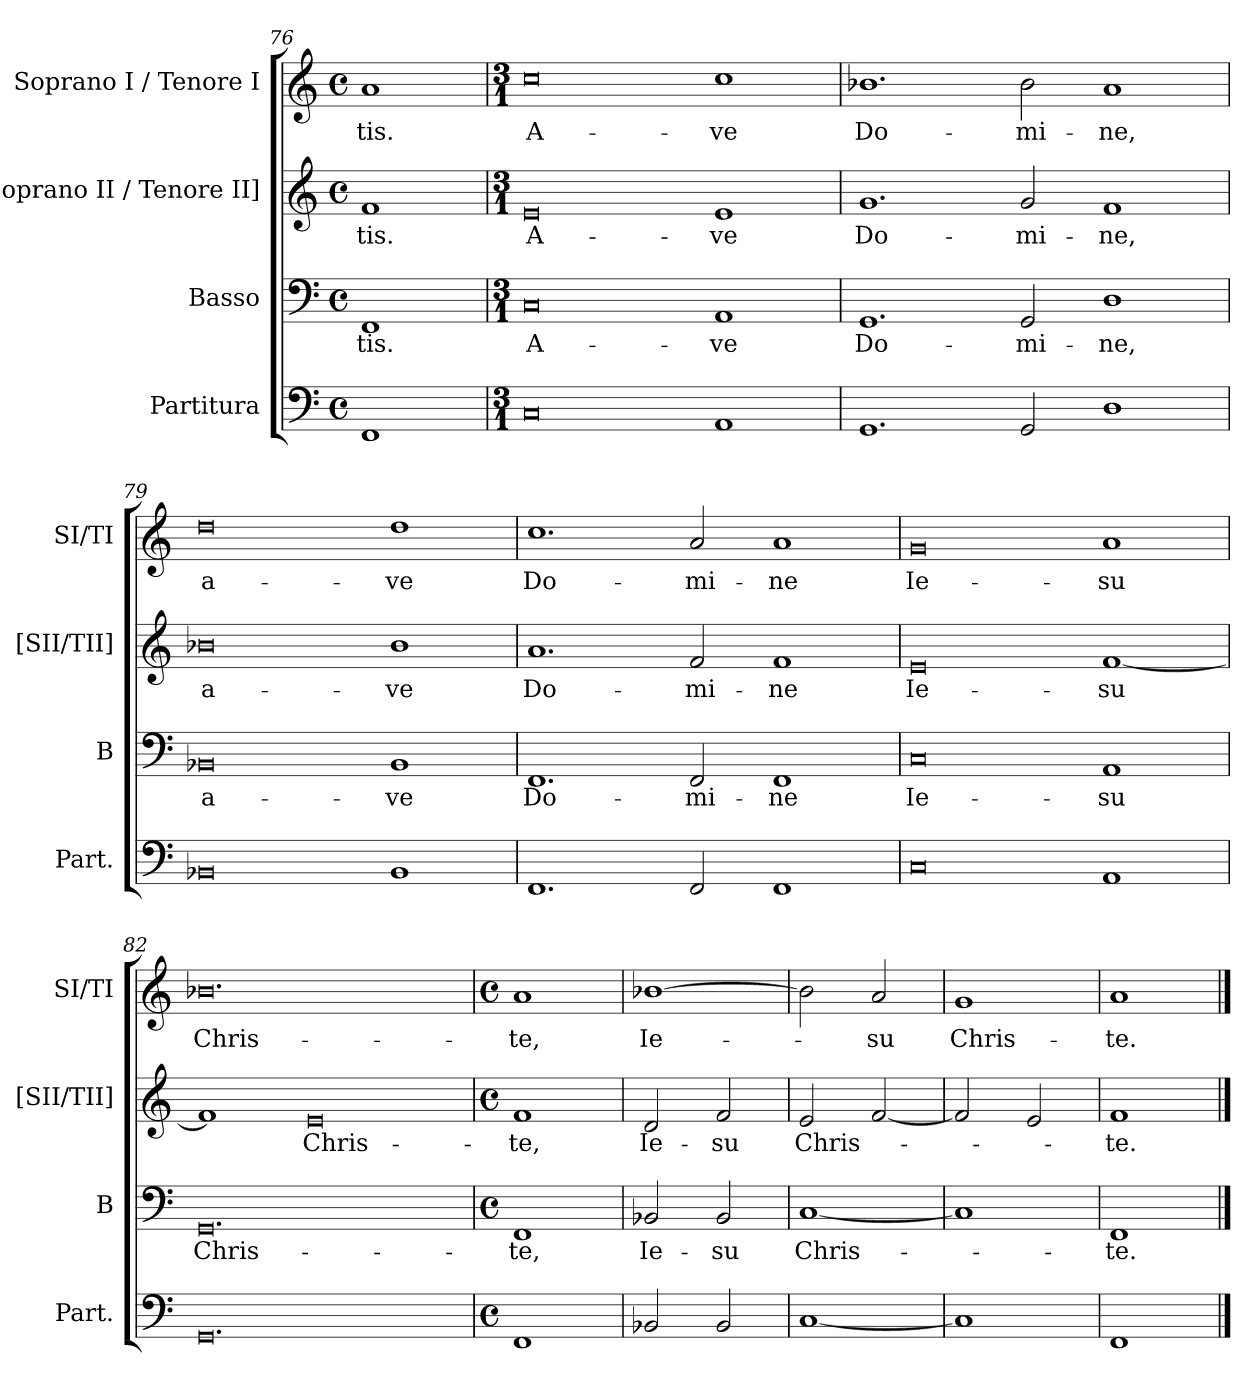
**kern	**text	**text	**kern	**text	**kern	**text	**kern	**text
*part4	*part4	*part4	*part3	*part3	*part2	*part2	*part1	*part1
*staff4	*staff4	*staff4	*staff3	*staff3	*staff2	*staff2	*staff1	*staff1
*I"Partitura	*	*	*I"Basso	*	*I"[Soprano II / Tenore II]	*	*I"Soprano I / Tenore I	*
*I'Part.	*	*	*I'B	*	*I'[SII/TII]	*	*I'SI/TI	*
*clefF4	*	*	*clefF4	*	*clefG2	*	*clefG2	*
*k[]	*	*	*k[]	*	*k[]	*	*k[]	*
*M4/4	*	*	*M4/4	*	*M4/4	*	*M4/4	*
*met(c)	*	*	*met(c)	*	*met(c)	*	*met(c)	*
=76	=76	=76	=76	=76	=76	=76	=76	=76
1FF	.	.	1FF	-tis.	1f	-tis.	1a	-tis.
=77	=77	=77	=77	=77	=77	=77	=77	=77
*M3/1	*	*	*M3/1	*	*M3/1	*	*M3/1	*
*	*	*	*	*	*	*	*MM480	*
0C	.	.	0C	A-	0e	A-	0cc	A-
1AA	.	.	1AA	-ve	1e	-ve	1cc	-ve
=78	=78	=78	=78	=78	=78	=78	=78	=78
1.GG	.	.	1.GG	Do-	1.g	Do-	1.b-X	Do-
2GG/	.	.	2GG/	-mi-	2g/	-mi-	2b-\	-mi-
1D	.	.	1D	-ne,	1f	-ne,	1a	-ne,
=79	=79	=79	=79	=79	=79	=79	=79	=79
0BB-X	.	.	0BB-X	a-	0b-X	a-	0dd	a-
1BB-	.	.	1BB-	-ve	1b-	-ve	1dd	-ve
=80	=80	=80	=80	=80	=80	=80	=80	=80
1.FF	.	.	1.FF	Do-	1.a	Do-	1.cc	Do-
2FF/	.	.	2FF/	-mi-	2f/	-mi-	2a/	-mi-
1FF	.	.	1FF	-ne	1f	-ne	1a	-ne
=81	=81	=81	=81	=81	=81	=81	=81	=81
0C	.	.	0C	Ie-	0e	Ie-	0g	Ie-
1AA	.	.	1AA	-su	[1f	-su	1a	-su
=82	=82	=82	=82	=82	=82	=82	=82	=82
0.GG	.	.	0.GG	Chris-	1f]	.	0.b-X	Chris-
.	.	.	.	.	0e	Chris-	.	.
=83	=83	=83	=83	=83	=83	=83	=83	=83
*M4/4	*	*	*M4/4	*	*M4/4	*	*M4/4	*
*met(c)	*	*	*met(c)	*	*met(c)	*	*met(c)	*
*	*	*	*	*	*	*	*MM120	*
1FF	.	.	1FF	-te,	1f	-te,	1a	-te,
=84	=84	=84	=84	=84	=84	=84	=84	=84
2BB-X/	.	.	2BB-X/	Ie-	2d/	Ie-	[1b-X	Ie-
2BB-/	.	.	2BB-/	-su	2f/	-su	.	.
=85	=85	=85	=85	=85	=85	=85	=85	=85
[1C	.	.	[1C	Chris-	2e/	Chris-	2b-\]	.
.	.	.	.	.	[2f/	.	2a/	-su
=86	=86	=86	=86	=86	=86	=86	=86	=86
1C]	.	.	1C]	.	2f/]	.	1g	Chris-
.	.	.	.	.	2e/	.	.	.
=87	=87	=87	=87	=87	=87	=87	=87	=87
1FF	.	.	1FF	-te.	1f	-te.	1a	-te.
==	==	==	==	==	==	==	==	==
*-	*-	*-	*-	*-	*-	*-	*-	*-
